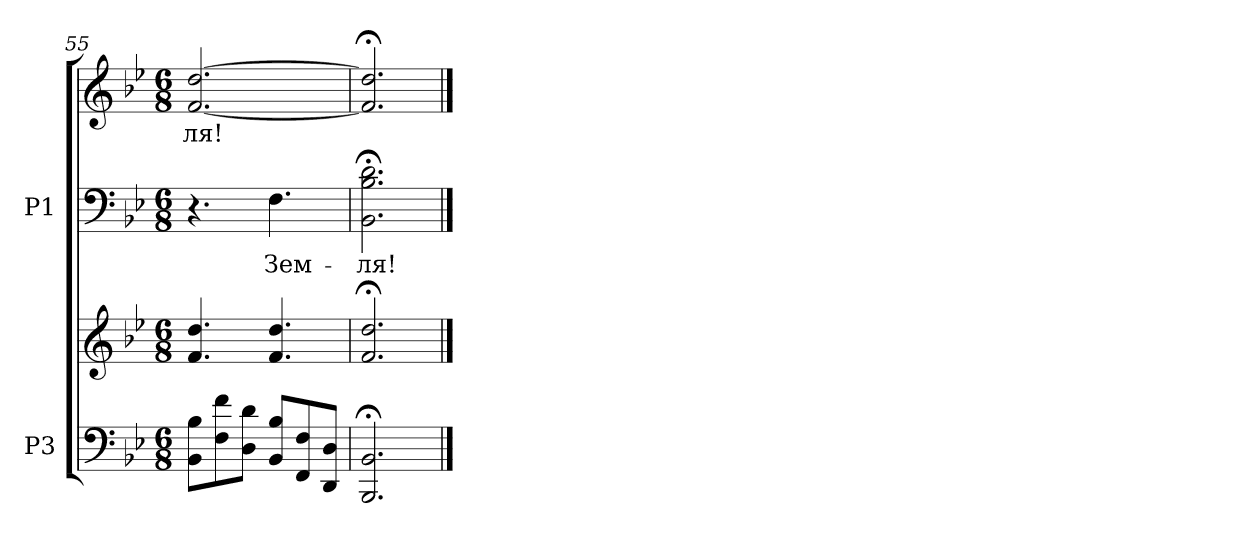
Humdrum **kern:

**kern	**kern	**kern	**text	**kern	**text
*part2	*part2	*part1	*part1	*part1	*part1
*staff4	*staff3	*staff2	*staff2	*staff1	*staff1
*I"P3	*	*I"P1	*	*	*
*clefF4	*clefG2	*clefF4	*	*clefG2	*
*k[b-e-]	*k[b-e-]	*k[b-e-]	*	*k[b-e-]	*
*g:	*g:	*g:	*	*g:	*
*M6/8	*M6/8	*M6/8	*	*M6/8	*
=55	=55	=55	=55	=55	=55
!	!	!	!	!	!LO:LY:b:color=#000000
8BB-i\ 8B-iL	4.fi/ 4.ddi	4.r	.	[<2.fi/ [>2.ddi	-ля!
8Fi\ 8fi	.	.	.	.	.
8Di\ 8diJ	.	.	.	.	.
!	!	!	!LO:LY:a:color=#000000	!	!
8BB-i/ 8B-iL	4.fi/ 4.ddi	4.Fi\	Зем-	.	.
8FFi/ 8Fi	.	.	.	.	.
8DDi/ 8DiJ	.	.	.	.	.
=56	=56	=56	=56	=56	=56
!	!	!	!LO:LY:a:color=#000000	!	!
2.BBB-i/; 2.BB-i;	2.fi/; 2.ddi;	2.BB-i\; 2.B-i; 2.di;	-ля!	2.fi/]; 2.ddi];	.
==	==	==	==	==	==
*-	*-	*-	*-	*-	*-
